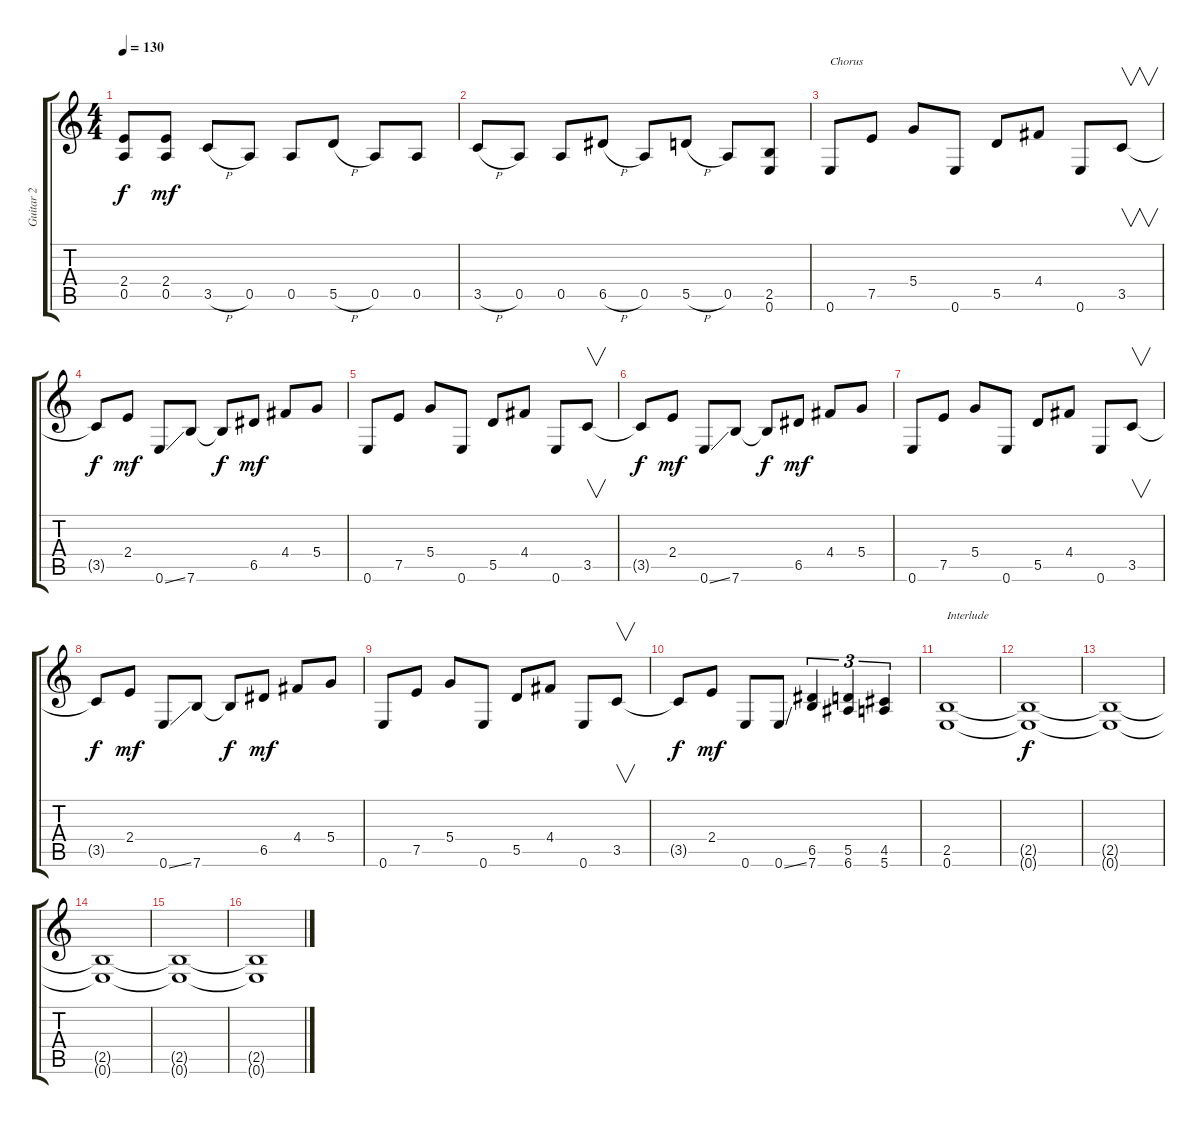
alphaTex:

\track ("Guitar 2" "Guitar 2") {instrument distortionguitar}
\staff {score tabs}
\tuning (E4 B3 G3 D3 A2 E2) {hide}
\ts (4 4)
\tempo 130
\clef g2
\ks c
(2.4{t} 0.5{t}).8{dy f} (2.4 0.5).8{dy mf} 3.5{h}.8 0.5.8 0.5.8 5.5{h}.8 0.5.8 0.5.8 |
3.5{h}.8 0.5.8 0.5.8 6.5{h}.8 0.5.8 5.5{h}.8 0.5.8 (2.5 0.6).8 |
0.6.8{txt "Chorus"} 7.5.8 5.4.8 0.6.8 5.5.8 4.4.8 0.6.8 3.5.8{v} |
3.5{t}.8{dy f} 2.4.8{dy mf} 0.6{ss}.8 7.6.8 7.6{t}.8{dy f} 6.5.8{dy mf} 4.4.8 5.4.8 |
0.6.8 7.5.8 5.4.8 0.6.8 5.5.8 4.4.8 0.6.8 3.5.8{v} |
3.5{t}.8{dy f} 2.4.8{dy mf} 0.6{ss}.8 7.6.8 7.6{t}.8{dy f} 6.5.8{dy mf} 4.4.8 5.4.8 |
0.6.8 7.5.8 5.4.8 0.6.8 5.5.8 4.4.8 0.6.8 3.5.8{v} |
3.5{t}.8{dy f} 2.4.8{dy mf} 0.6{ss}.8 7.6.8 7.6{t}.8{dy f} 6.5.8{dy mf} 4.4.8 5.4.8 |
0.6.8 7.5.8 5.4.8 0.6.8 5.5.8 4.4.8 0.6.8 3.5.8{v} |
3.5{t}.8{dy f} 2.4.8{dy mf} 0.6.8 0.6{ss}.8 (6.5 7.6).4{tu (3 2)} (5.5 6.6).4{tu (3 2)} (4.5 5.6).4{tu (3 2)} |
(2.5 0.6).1{txt "Interlude"} |
(2.5{t} 0.6{t}).1{dy f} |
(2.5{t} 0.6{t}).1 |
(2.5{t} 0.6{t}).1 |
(2.5{t} 0.6{t}).1 |
(2.5{t} 0.6{t}).1
